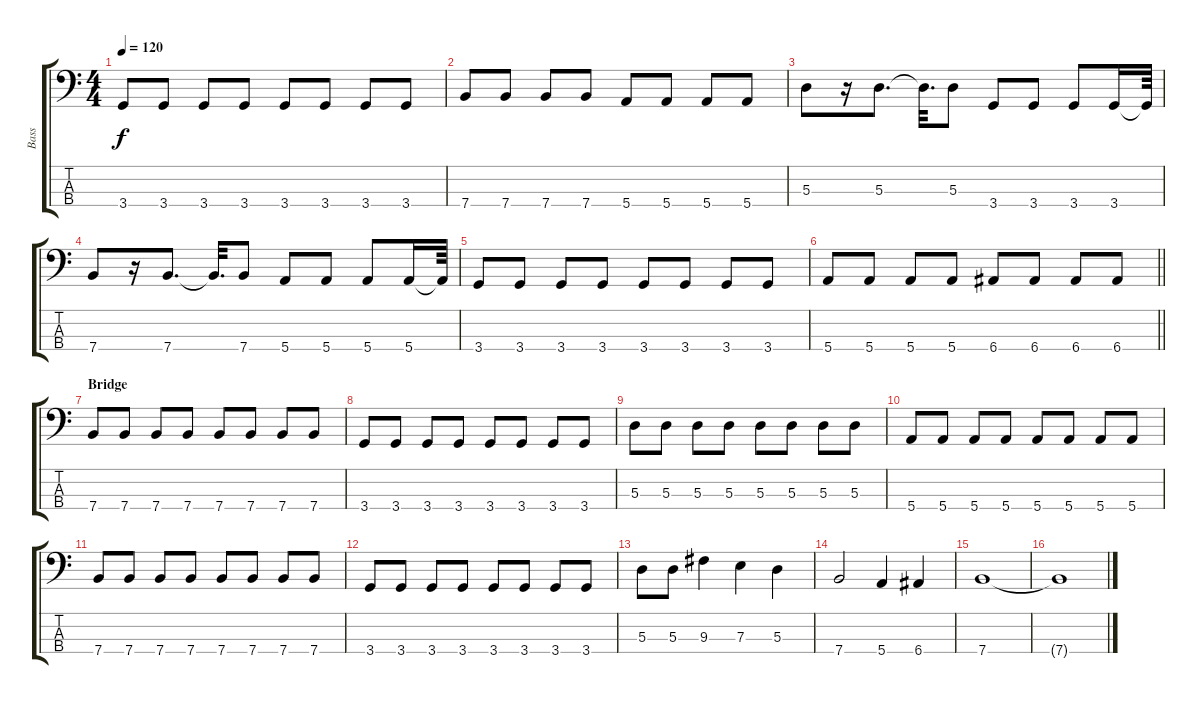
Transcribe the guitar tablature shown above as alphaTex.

\track ("Bass" "Bass") {instrument electricbassfinger}
\staff {score tabs}
\tuning (G2 D2 A1 E1) {hide}
\ts (4 4)
\tempo 120
\clef f4
\ks c
3.4.8{dy f} 3.4.8 3.4.8 3.4.8 3.4.8 3.4.8 3.4.8 3.4.8 |
7.4.8 7.4.8 7.4.8 7.4.8 5.4.8 5.4.8 5.4.8 5.4.8 |
5.3.8 r.16 5.3.8{d} 5.3{t}.32{d} 5.3.8 3.4.8 3.4.8 3.4.8 3.4.16 3.4{t}.64 |
7.4.8 r.16 7.4.8{d} 7.4{t}.32{d} 7.4.8 5.4.8 5.4.8 5.4.8 5.4.16 5.4{t}.64 |
3.4.8 3.4.8 3.4.8 3.4.8 3.4.8 3.4.8 3.4.8 3.4.8 |
\barLineRight lightlight
5.4.8 5.4.8 5.4.8 5.4.8 6.4.8 6.4.8 6.4.8 6.4.8 |
\section ("" "Bridge")
7.4.8 7.4.8 7.4.8 7.4.8 7.4.8 7.4.8 7.4.8 7.4.8 |
3.4.8 3.4.8 3.4.8 3.4.8 3.4.8 3.4.8 3.4.8 3.4.8 |
5.3.8 5.3.8 5.3.8 5.3.8 5.3.8 5.3.8 5.3.8 5.3.8 |
5.4.8 5.4.8 5.4.8 5.4.8 5.4.8 5.4.8 5.4.8 5.4.8 |
7.4.8 7.4.8 7.4.8 7.4.8 7.4.8 7.4.8 7.4.8 7.4.8 |
3.4.8 3.4.8 3.4.8 3.4.8 3.4.8 3.4.8 3.4.8 3.4.8 |
5.3.8 5.3.8 9.3.4 7.3.4 5.3.4 |
7.4.2 5.4.4 6.4.4 |
7.4.1 |
7.4{t}.1
